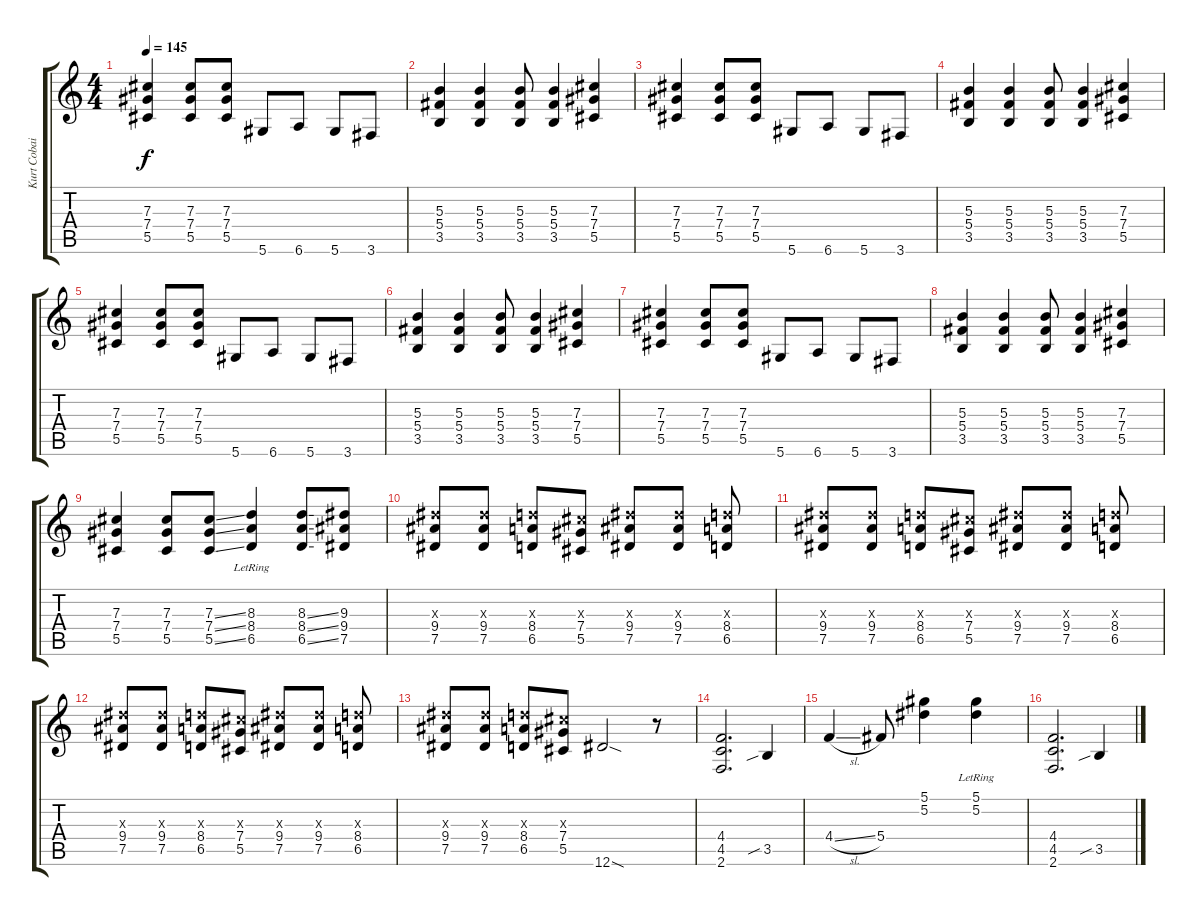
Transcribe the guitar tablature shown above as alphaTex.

\track ("Kurt Cobain" "Kurt Cobai") {instrument distortionguitar}
\staff {score tabs}
\tuning (Eb4 Bb3 Gb3 Db3 Ab2 Eb2) {hide}
\ts (4 4)
\tempo 145
\clef g2
\ks c
(7.3 7.4 5.5).4{dy f} (7.3 7.4 5.5).8 (7.3 7.4 5.5).8 5.6.8 6.6.8 5.6.8 3.6.8 |
(5.3 5.4 3.5).4 (5.3 5.4 3.5).4 (5.3 5.4 3.5).8 (5.3 5.4 3.5).4 (7.3 7.4 5.5).4 |
(7.3 7.4 5.5).4 (7.3 7.4 5.5).8 (7.3 7.4 5.5).8 5.6.8 6.6.8 5.6.8 3.6.8 |
(5.3 5.4 3.5).4 (5.3 5.4 3.5).4 (5.3 5.4 3.5).8 (5.3 5.4 3.5).4 (7.3 7.4 5.5).4 |
(7.3 7.4 5.5).4 (7.3 7.4 5.5).8 (7.3 7.4 5.5).8 5.6.8 6.6.8 5.6.8 3.6.8 |
(5.3 5.4 3.5).4 (5.3 5.4 3.5).4 (5.3 5.4 3.5).8 (5.3 5.4 3.5).4 (7.3 7.4 5.5).4 |
(7.3 7.4 5.5).4 (7.3 7.4 5.5).8 (7.3 7.4 5.5).8 5.6.8 6.6.8 5.6.8 3.6.8 |
(5.3 5.4 3.5).4 (5.3 5.4 3.5).4 (5.3 5.4 3.5).8 (5.3 5.4 3.5).4 (7.3 7.4 5.5).4 |
(7.3 7.4 5.5).4 (7.3 7.4 5.5).8 (7.3{ss} 7.4{ss} 5.5{ss}).8 (8.3{lr} 8.4{lr} 6.5{lr}).4 (8.3{ss} 8.4{ss} 6.5{ss}).8 (9.3 9.4 7.5).8 |
(9.3{x} 9.4 7.5).8 (9.3{x} 9.4 7.5).8 (8.3{x} 8.4 6.5).8 (7.3{x} 7.4 5.5).8 (9.3{x} 9.4 7.5).8 (9.3{x} 9.4 7.5).8 (8.3{x} 8.4 6.5).8 |
(9.3{x} 9.4 7.5).8 (9.3{x} 9.4 7.5).8 (8.3{x} 8.4 6.5).8 (7.3{x} 7.4 5.5).8 (9.3{x} 9.4 7.5).8 (9.3{x} 9.4 7.5).8 (8.3{x} 8.4 6.5).8 |
(9.3{x} 9.4 7.5).8 (9.3{x} 9.4 7.5).8 (8.3{x} 8.4 6.5).8 (7.3{x} 7.4 5.5).8 (9.3{x} 9.4 7.5).8 (9.3{x} 9.4 7.5).8 (8.3{x} 8.4 6.5).8 |
(9.3{x} 9.4 7.5).8 (9.3{x} 9.4 7.5).8 (8.3{x} 8.4 6.5).8 (7.3{x} 7.4 5.5).8 12.6{sod}.2 r.8 |
(4.4 4.5 2.6).2{d} 3.5{sib}.4 |
4.4{sl}.4 5.4.8 (5.1 5.2).4 (5.1{lr} 5.2{lr}).4 |
(4.4 4.5 2.6).2{d} 3.5{sib}.4
